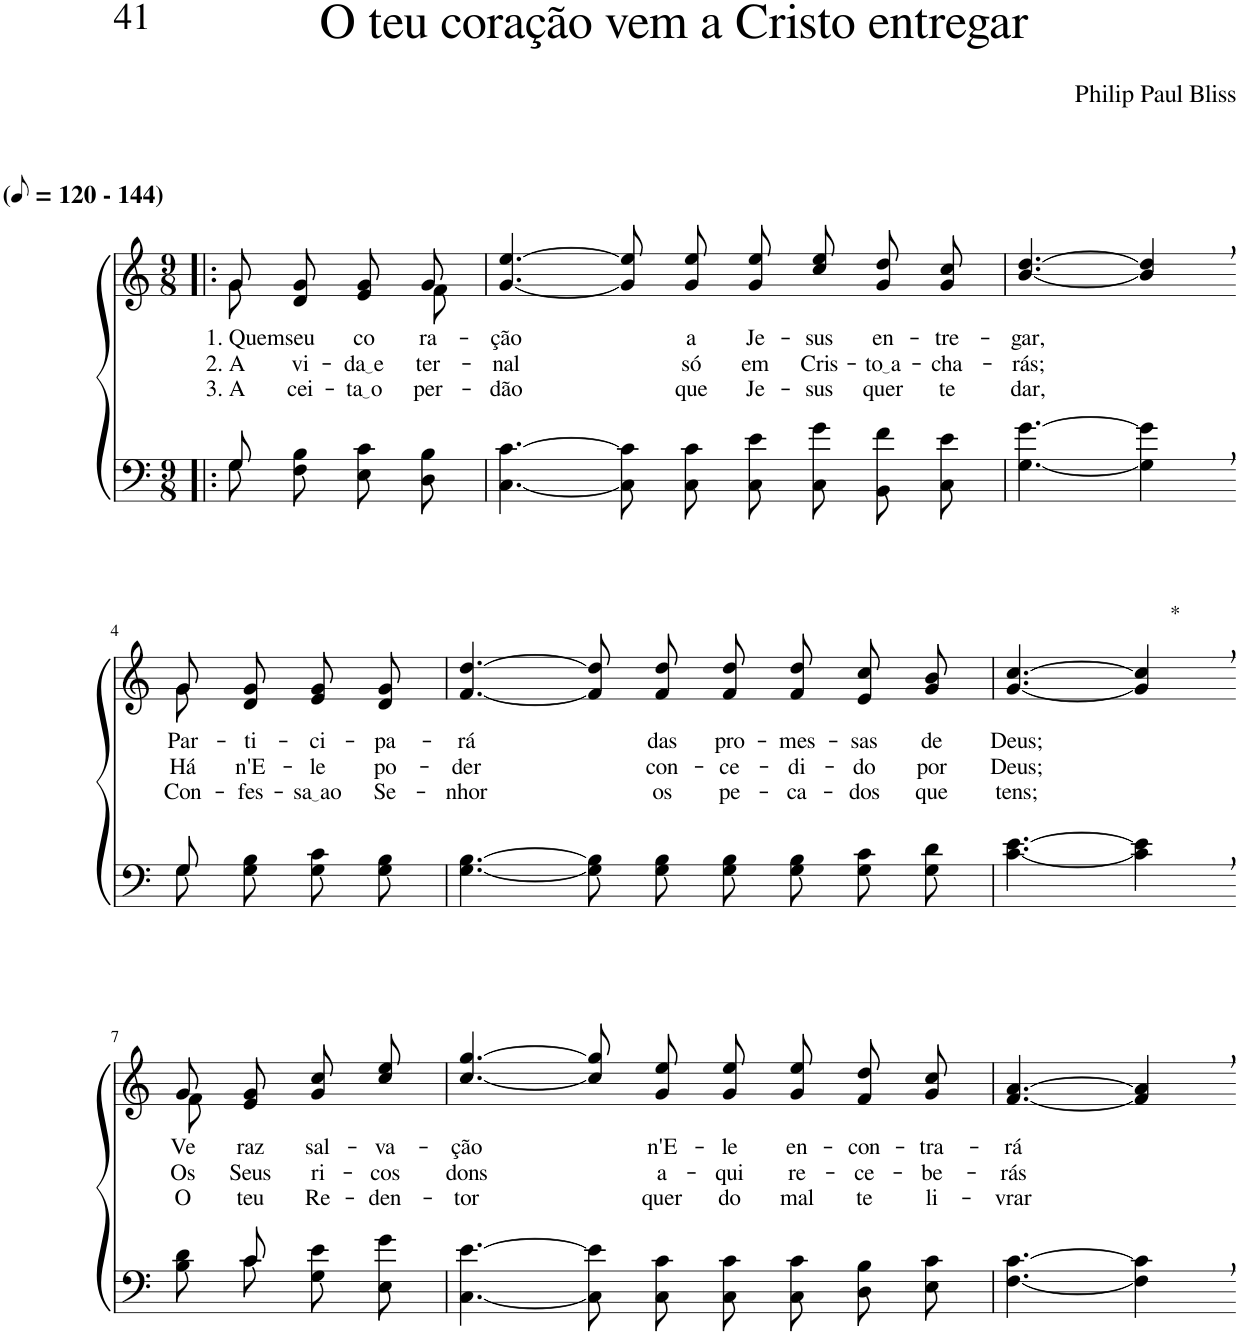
**kern	**kern	**text	**text	**text
*part2	*part1	*part1	*part1	*part1
*staff2	*staff1	*staff1	*staff1	*staff1
*I"Parte III e IV	*I"Parte I e II	*	*	*
*clefF4	*clefG2	*	*	*
*Trd2c3	*Trd2c3	*	*	*
*k[]	*k[]	*	*	*
*M9/8	*M9/8	*	*	*
*MM60	*MM60	*	*	*
=1!|:	=1!|:	=1!|:	=1!|:	=1!|:
*^	*	*	*	*
!	!	!LO:TX:a:B:t=(	!	!	!
!	!	!LO:TX:a:B:t=- 144)	!	!	!
!	!	!	!LO:LY:b	!LO:LY:b	!LO:LY:b
*	*	*^	*	*	*
8G\	8G/	8g\	8g/	1. Quem	2. A	3. A-
!	!	!	!	!LO:LY:b	!LO:LY:b	!LO:LY:b
8F\ 8B\L	4.ryy	4ryy	8d/ 8g/L	seu	vi-	-cei-
!	!	!	!	!LO:LY:b	!LO:LY:b	!LO:LY:b
8E\ 8c\	.	.	8e/ 8g/	co-	da e	ta o
!	!	!	!	!LO:LY:b	!LO:LY:b	!LO:LY:b
8D\ 8B\J	.	8f\	8g/J	-ra-	-ter-	-per-
*v	*v	*	*	*	*	*
=2	=2	=2	=2	=2	=2
!	!	!	!LO:LY:b	!LO:LY:b	!LO:LY:b
*	*v	*v	*	*	*
[4.C\ [4.c\	[4.g/ [4.ee/	-ção	-nal	-dão
8C]\ 8c]\L	8g]\ 8ee]\L	.	.	.
!	!	!LO:LY:b	!LO:LY:b	!LO:LY:b
8C\ 8c\	8g\ 8ee\	a	só	que
!	!	!LO:LY:b	!LO:LY:b	!LO:LY:b
8C\ 8e\J	8g\ 8ee\J	Je-	em	Je-
!	!	!LO:LY:b	!LO:LY:b	!LO:LY:b
8C\ 8g\L	8cc\ 8ee\L	-sus	Cris-	-sus
!	!	!LO:LY:b	!LO:LY:b	!LO:LY:b
8BB\ 8f\	8g\ 8dd\	en-	to a	quer
!	!	!LO:LY:b	!LO:LY:b	!LO:LY:b
8C\ 8e\J	8g\ 8cc\J	-tre-	-cha-	te
=3	=3	=3	=3	=3
!	!	!LO:LY:b	!LO:LY:b	!LO:LY:b
[4.G\ [4.g\	[4.b/ [4.dd/	-gar,	-rás;	dar,
4G\], 4g\],	4b/], 4dd/],	.	.	.
!!LO:LB:g=z
=4-	=4-	=4-	=4-	=4-
*^	*	*	*	*
!	!	!	!LO:LY:b	!LO:LY:b	!LO:LY:b
*	*	*^	*	*	*
8G/	8G\	8g/	8g\	Par-	Há	Con-
!	!	!	!	!LO:LY:b	!LO:LY:b	!LO:LY:b
8G\ 8B\L	4.ryy	8d/ 8g/L	4.ryy	-ti-	n'E-	-fes-
!	!	!	!	!LO:LY:b	!LO:LY:b	!LO:LY:b
8G\ 8c\	.	8e/ 8g/	.	-ci-	-le	sa ao
!	!	!	!	!LO:LY:b	!LO:LY:b	!LO:LY:b
8G\ 8B\J	.	8d/ 8g/J	.	-pa-	po-	Se-
*v	*v	*	*	*	*	*
*	*v	*v	*	*	*
=5	=5	=5	=5	=5
!	!	!LO:LY:b	!LO:LY:b	!LO:LY:b
[4.G\ [4.B\	[4.f/ [4.dd/	-rá	-der	-nhor
8G]\ 8B]\L	8f]/ 8dd]/L	.	.	.
!	!	!LO:LY:b	!LO:LY:b	!LO:LY:b
8G\ 8B\	8f/ 8dd/	das	con-	os
!	!	!LO:LY:b	!LO:LY:b	!LO:LY:b
8G\ 8B\J	8f/ 8dd/J	pro-	-ce-	pe-
!	!	!LO:LY:b	!LO:LY:b	!LO:LY:b
8G\ 8B\L	8f/ 8dd/L	-mes-	-di-	-ca-
!	!	!LO:LY:b	!LO:LY:b	!LO:LY:b
8G\ 8c\	8e/ 8cc/	-sas	-do	-dos
!	!	!LO:LY:b	!LO:LY:b	!LO:LY:b
8G\ 8d\J	8g/ 8b/J	de	por	que
=6	=6	=6	=6	=6
!	!	!LO:LY:b	!LO:LY:b	!LO:LY:b
[4.c\ [4.e\	[4.g/ [4.cc/	Deus;	Deus;	tens;
!	!LO:TX:a:t=*	!	!	!
4c\], 4e\],	4g/], 4cc/],	.	.	.
!!LO:LB:g=z
=7-	=7-	=7-	=7-	=7-
*^	*^	*	*	*
!	!	!	!	!LO:LY:b	!LO:LY:b	!LO:LY:b
8ryy	8B\ 8d\	8g/	8f\	Ve-	Os	O
!	!	!	!	!LO:LY:b	!LO:LY:b	!LO:LY:b
8c/	8c\L	8e/ 8g/L	4.ryy	-raz	Seus	teu
!	!	!	!	!LO:LY:b	!LO:LY:b	!LO:LY:b
4ryy	8G\ 8e\	8g/ 8cc/	.	sal-	ri-	Re-
!	!	!	!	!LO:LY:b	!LO:LY:b	!LO:LY:b
.	8E\ 8g\J	8cc/ 8ee/J	.	-va-	-cos	-den-
*	*	*v	*v	*	*	*
=8	=8	=8	=8	=8	=8
!	!	!	!LO:LY:b	!LO:LY:b	!LO:LY:b
*v	*v	*	*	*	*
[4.C\ [4.e\	[4.cc/ [4.gg/	-ção	dons	-tor
8C]\ 8e]\L	8cc]\ 8gg]\L	.	.	.
!	!	!LO:LY:b	!LO:LY:b	!LO:LY:b
8C\ 8c\	8g\ 8ee\	n'E-	a-	quer
!	!	!LO:LY:b	!LO:LY:b	!LO:LY:b
8C\ 8c\J	8g\ 8ee\J	-le	-qui	do
!	!	!LO:LY:b	!LO:LY:b	!LO:LY:b
8C\ 8c\L	8g/ 8ee/L	en-	re-	mal
!	!	!LO:LY:b	!LO:LY:b	!LO:LY:b
8D\ 8B\	8f/ 8dd/	-con-	-ce-	te
!	!	!LO:LY:b	!LO:LY:b	!LO:LY:b
8E\ 8c\J	8g/ 8cc/J	-tra-	-be-	li-
=9	=9	=9	=9	=9
!	!	!LO:LY:b	!LO:LY:b	!LO:LY:b
[4.F\ [4.c\	[4.f/ [4.a/	-rá	-rás	-vrar
4F\], 4c\],	4f/], 4a/],	.	.	.
=-	=-	=-	=-	=-
*-	*-	*-	*-	*-
